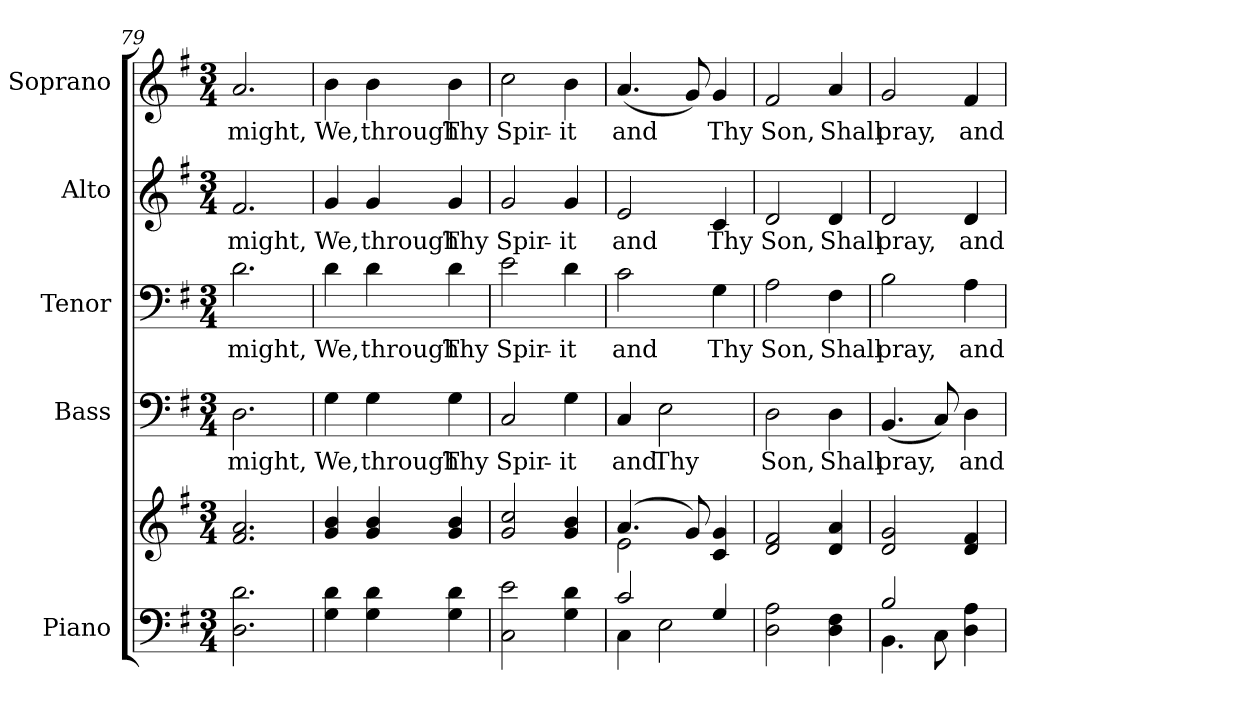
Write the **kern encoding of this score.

**kern	**kern	**kern	**text	**kern	**text	**kern	**text	**kern	**text
*part5	*part5	*part4	*part4	*part3	*part3	*part2	*part2	*part1	*part1
*staff6	*staff5	*staff4	*staff4	*staff3	*staff3	*staff2	*staff2	*staff1	*staff1
*I"Piano	*	*I"Bass	*	*I"Tenor	*	*I"Alto	*	*I"Soprano	*
*I'Pno.	*	*I'B.	*	*I'T.	*	*I'A.	*	*I'S.	*
*clefF4	*clefG2	*clefF4	*	*clefF4	*	*clefG2	*	*clefG2	*
*k[f#]	*k[f#]	*k[f#]	*	*k[f#]	*	*k[f#]	*	*k[f#]	*
*G:	*G:	*G:	*	*G:	*	*G:	*	*G:	*
*M3/4	*M3/4	*M3/4	*	*M3/4	*	*M3/4	*	*M3/4	*
=79	=79	=79	=79	=79	=79	=79	=79	=79	=79
!	!	!	!LO:LY:b:color=#000000	!	!	!	!	!	!
!	!	!	!	!	!LO:LY:b:color=#000000	!	!	!	!
!	!	!	!	!	!	!	!LO:LY:b:color=#000000	!	!
!	!	!	!	!	!	!	!	!	!LO:LY:b:color=#000000
2.Di\ 2.di	2.f#i/ 2.ai	2.Di\	might,	2.di\	might,	2.f#i/	might,	2.ai/	might,
=80	=80	=80	=80	=80	=80	=80	=80	=80	=80
!	!	!	!LO:LY:b:color=#000000	!	!	!	!	!	!
!	!	!	!	!	!LO:LY:b:color=#000000	!	!	!	!
!	!	!	!	!	!	!	!LO:LY:b:color=#000000	!	!
!	!	!	!	!	!	!	!	!	!LO:LY:b:color=#000000
4Gi\ 4di	4gi/ 4bi	4Gi\	We,	4di\	We,	4gi/	We,	4bi\	We,
!	!	!	!LO:LY:b:color=#000000	!	!	!	!	!	!
!	!	!	!	!	!LO:LY:b:color=#000000	!	!	!	!
!	!	!	!	!	!	!	!LO:LY:b:color=#000000	!	!
!	!	!	!	!	!	!	!	!	!LO:LY:b:color=#000000
4Gi\ 4di	4gi/ 4bi	4Gi\	through	4di\	through	4gi/	through	4bi\	through
!	!	!	!LO:LY:b:color=#000000	!	!	!	!	!	!
!	!	!	!	!	!LO:LY:b:color=#000000	!	!	!	!
!	!	!	!	!	!	!	!LO:LY:b:color=#000000	!	!
!	!	!	!	!	!	!	!	!	!LO:LY:b:color=#000000
4Gi\ 4di	4gi/ 4bi	4Gi\	Thy	4di\	Thy	4gi/	Thy	4bi\	Thy
!!LO:PB:g=z
=81	=81	=81	=81	=81	=81	=81	=81	=81	=81
!	!	!	!LO:LY:b:color=#000000	!	!	!	!	!	!
!	!	!	!	!	!LO:LY:b:color=#000000	!	!	!	!
!	!	!	!	!	!	!	!LO:LY:b:color=#000000	!	!
!	!	!	!	!	!	!	!	!	!LO:LY:b:color=#000000
2Ci\ 2ei	2gi/ 2cci	2Ci/	Spir-	2ei\	Spir-	2gi/	Spir-	2cci\	Spir-
!	!	!	!LO:LY:b:color=#000000	!	!	!	!	!	!
!	!	!	!	!	!LO:LY:b:color=#000000	!	!	!	!
!	!	!	!	!	!	!	!LO:LY:b:color=#000000	!	!
!	!	!	!	!	!	!	!	!	!LO:LY:b:color=#000000
4Gi\ 4di	4gi/ 4bi	4Gi\	-it	4di\	-it	4gi/	-it	4bi\	-it
=82	=82	=82	=82	=82	=82	=82	=82	=82	=82
*^	*^	*	*	*	*	*	*	*	*
!	!	!	!	!	!LO:LY:b:color=#000000	!	!	!	!	!	!
!	!	!	!	!	!	!	!LO:LY:b:color=#000000	!	!	!	!
!	!	!	!	!	!	!	!	!	!LO:LY:b:color=#000000	!	!
!	!	!	!	!	!	!	!	!	!	!	!LO:LY:b:color=#000000
2ci/	4Ci\	(4.ai/	2ei\	4Ci/	and	2ci\	and	2ei/	and	(4.ai/	and
!	!	!	!	!	!LO:LY:b:color=#000000	!	!	!	!	!	!
.	2Ei\	.	.	2Ei\	Thy	.	.	.	.	.	.
.	.	8gi/)	.	.	.	.	.	.	.	8gi/)	.
!	!	!	!	!	!	!	!LO:LY:b:color=#000000	!	!	!	!
!	!	!	!	!	!	!	!	!	!LO:LY:b:color=#000000	!	!
!	!	!	!	!	!	!	!	!	!	!	!LO:LY:b:color=#000000
4Gi/	.	4ci/ 4gi	4ryy	.	.	4Gi\	Thy	4ci/	Thy	4gi/	Thy
*v	*v	*	*	*	*	*	*	*	*	*	*
*	*v	*v	*	*	*	*	*	*	*	*
=83	=83	=83	=83	=83	=83	=83	=83	=83	=83
*	*^	*	*	*	*	*	*	*	*
!	!	!	!	!LO:LY:b:color=#000000	!	!	!	!	!	!
*	*v	*v	*	*	*	*	*	*	*	*
*	*^	*	*	*	*	*	*	*	*
!	!	!	!	!	!	!LO:LY:b:color=#000000	!	!	!	!
*	*v	*v	*	*	*	*	*	*	*	*
*	*^	*	*	*	*	*	*	*	*
!	!	!	!	!	!	!	!	!LO:LY:b:color=#000000	!	!
*	*v	*v	*	*	*	*	*	*	*	*
*	*^	*	*	*	*	*	*	*	*
!	!	!	!	!	!	!	!	!	!	!LO:LY:b:color=#000000
*	*v	*v	*	*	*	*	*	*	*	*
2Di\ 2Ai	2di/ 2f#i	2Di\	Son,	2Ai\	Son,	2di/	Son,	2f#i/	Son,
!	!	!	!LO:LY:b:color=#000000	!	!	!	!	!	!
!	!	!	!	!	!LO:LY:b:color=#000000	!	!	!	!
!	!	!	!	!	!	!	!LO:LY:b:color=#000000	!	!
!	!	!	!	!	!	!	!	!	!LO:LY:b:color=#000000
4Di\ 4F#i	4di/ 4ai	4Di\	Shall	4F#i\	Shall	4di/	Shall	4ai/	Shall
!!LO:PB:g=z
=84	=84	=84	=84	=84	=84	=84	=84	=84	=84
*^	*	*	*	*	*	*	*	*	*
!	!	!	!	!LO:LY:b:color=#000000	!	!	!	!	!	!
!	!	!	!	!	!	!LO:LY:b:color=#000000	!	!	!	!
!	!	!	!	!	!	!	!	!LO:LY:b:color=#000000	!	!
!	!	!	!	!	!	!	!	!	!	!LO:LY:b:color=#000000
2Bi/	4.BBi\	2di/ 2gi	(4.BBi/	pray,	2Bi\	pray,	2di/	pray,	2gi/	pray,
.	8Ci\	.	8Ci/)	.	.	.	.	.	.	.
!	!	!	!	!LO:LY:b:color=#000000	!	!	!	!	!	!
!	!	!	!	!	!	!LO:LY:b:color=#000000	!	!	!	!
!	!	!	!	!	!	!	!	!LO:LY:b:color=#000000	!	!
!	!	!	!	!	!	!	!	!	!	!LO:LY:b:color=#000000
4Di\ 4Ai	4ryy	4di/ 4f#i	4Di\	and	4Ai\	and	4di/	and	4f#i/	and
*v	*v	*	*	*	*	*	*	*	*	*
=	=	=	=	=	=	=	=	=	=
*-	*-	*-	*-	*-	*-	*-	*-	*-	*-
